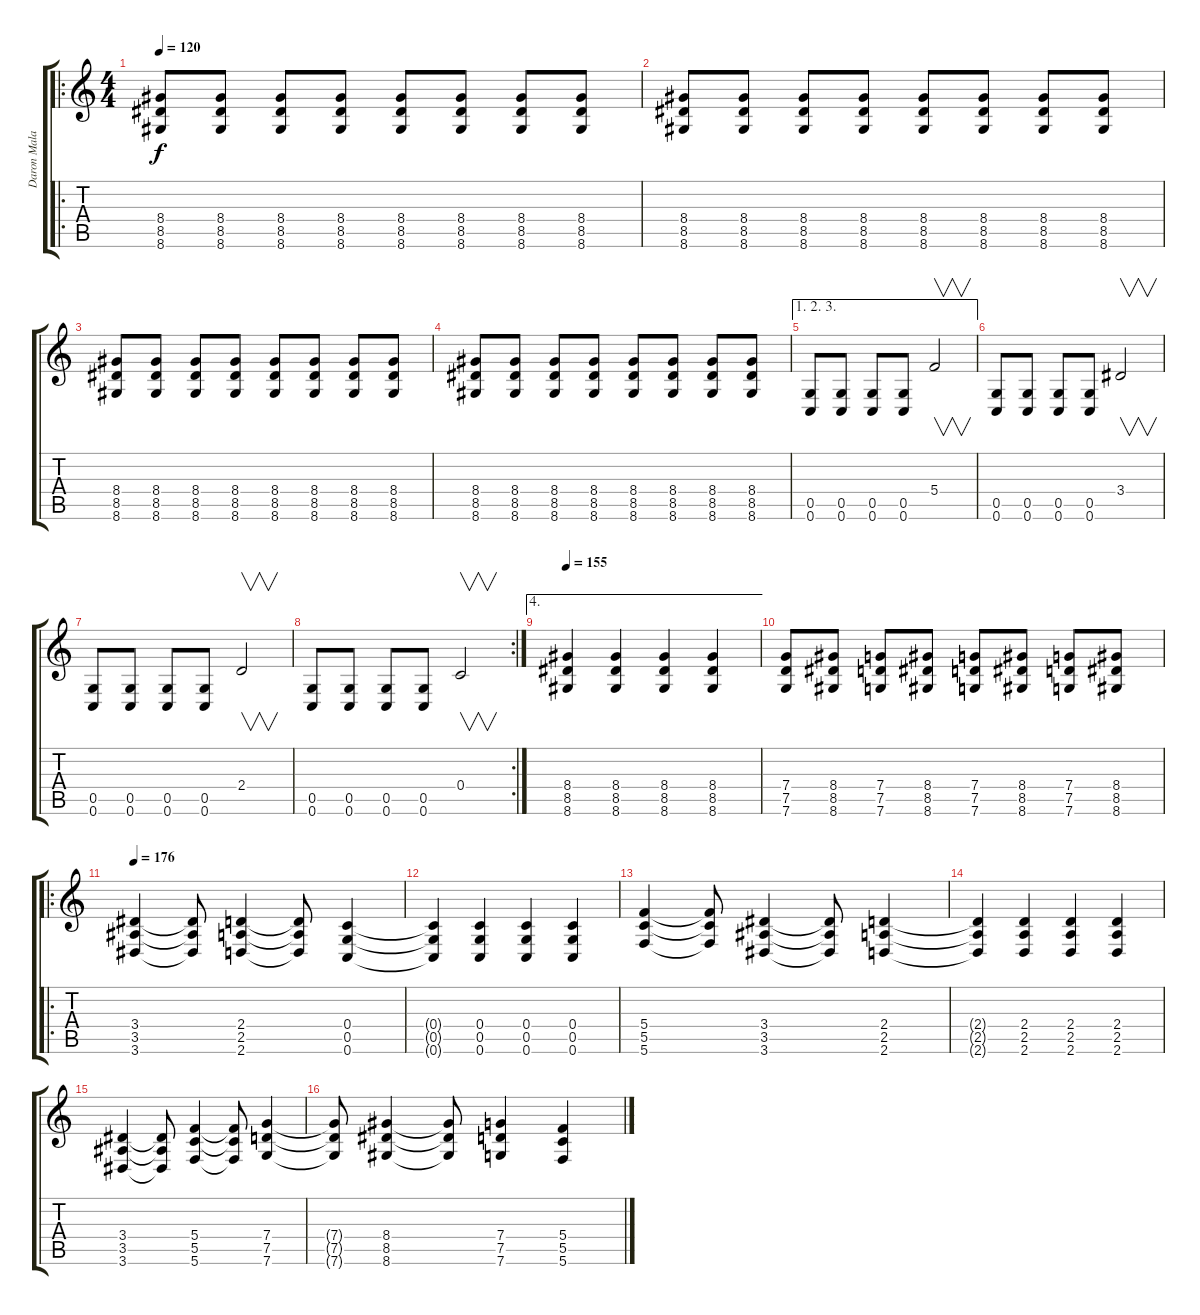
\track ("Daron Malakian" "Daron Mala") {instrument electricguitarclean}
\staff {score tabs}
\tuning (Eb4 C4 G3 C3 G2 C2) {hide}
\ro
\ts (4 4)
\tempo 120
\clef g2
\ks c
(8.4 8.5 8.6).8{dy f instrument distortionguitar} (8.4 8.5 8.6).8 (8.4 8.5 8.6).8 (8.4 8.5 8.6).8 (8.4 8.5 8.6).8 (8.4 8.5 8.6).8 (8.4 8.5 8.6).8 (8.4 8.5 8.6).8 |
(8.4 8.5 8.6).8 (8.4 8.5 8.6).8 (8.4 8.5 8.6).8 (8.4 8.5 8.6).8 (8.4 8.5 8.6).8 (8.4 8.5 8.6).8 (8.4 8.5 8.6).8 (8.4 8.5 8.6).8 |
(8.4 8.5 8.6).8 (8.4 8.5 8.6).8 (8.4 8.5 8.6).8 (8.4 8.5 8.6).8 (8.4 8.5 8.6).8 (8.4 8.5 8.6).8 (8.4 8.5 8.6).8 (8.4 8.5 8.6).8 |
(8.4 8.5 8.6).8 (8.4 8.5 8.6).8 (8.4 8.5 8.6).8 (8.4 8.5 8.6).8 (8.4 8.5 8.6).8 (8.4 8.5 8.6).8 (8.4 8.5 8.6).8 (8.4 8.5 8.6).8 |
\ae (1 2 3)
(0.5 0.6).8 (0.5 0.6).8 (0.5 0.6).8 (0.5 0.6).8 5.4.2{v} |
(0.5 0.6).8 (0.5 0.6).8 (0.5 0.6).8 (0.5 0.6).8 3.4.2{v} |
(0.5 0.6).8 (0.5 0.6).8 (0.5 0.6).8 (0.5 0.6).8 2.4.2{v} |
\rc 2
(0.5 0.6).8 (0.5 0.6).8 (0.5 0.6).8 (0.5 0.6).8 0.4.2{v} |
\ae 4
\tempo 155
(8.4 8.5 8.6).4 (8.4 8.5 8.6).4 (8.4 8.5 8.6).4 (8.4 8.5 8.6).4 |
(7.4 7.5 7.6).8 (8.4 8.5 8.6).8 (7.4 7.5 7.6).8 (8.4 8.5 8.6).8 (7.4 7.5 7.6).8 (8.4 8.5 8.6).8 (7.4 7.5 7.6).8 (8.4 8.5 8.6).8 |
\ro
\tempo 176
(3.4 3.5 3.6).4 (3.4{t} 3.5{t} 3.6{t}).8 (2.4 2.5 2.6).4 (2.4{t} 2.5{t} 2.6{t}).8 (0.4 0.5 0.6).4 |
(0.4{t} 0.5{t} 0.6{t}).4 (0.4 0.5 0.6).4 (0.4 0.5 0.6).4 (0.4 0.5 0.6).4 |
(5.4 5.5 5.6).4 (5.4{t} 5.5{t} 5.6{t}).8 (3.4 3.5 3.6).4 (3.4{t} 3.5{t} 3.6{t}).8 (2.4 2.5 2.6).4 |
(2.4{t} 2.5{t} 2.6{t}).4 (2.4 2.5 2.6).4 (2.4 2.5 2.6).4 (2.4 2.5 2.6).4 |
(3.4 3.5 3.6).4 (3.4{t} 3.5{t} 3.6{t}).8 (5.4 5.5 5.6).4 (5.4{t} 5.5{t} 5.6{t}).8 (7.4 7.5 7.6).4 |
(7.4{t} 7.5{t} 7.6{t}).8 (8.4 8.5 8.6).4 (8.4{t} 8.5{t} 8.6{t}).8 (7.4 7.5 7.6).4 (5.4 5.5 5.6).4
